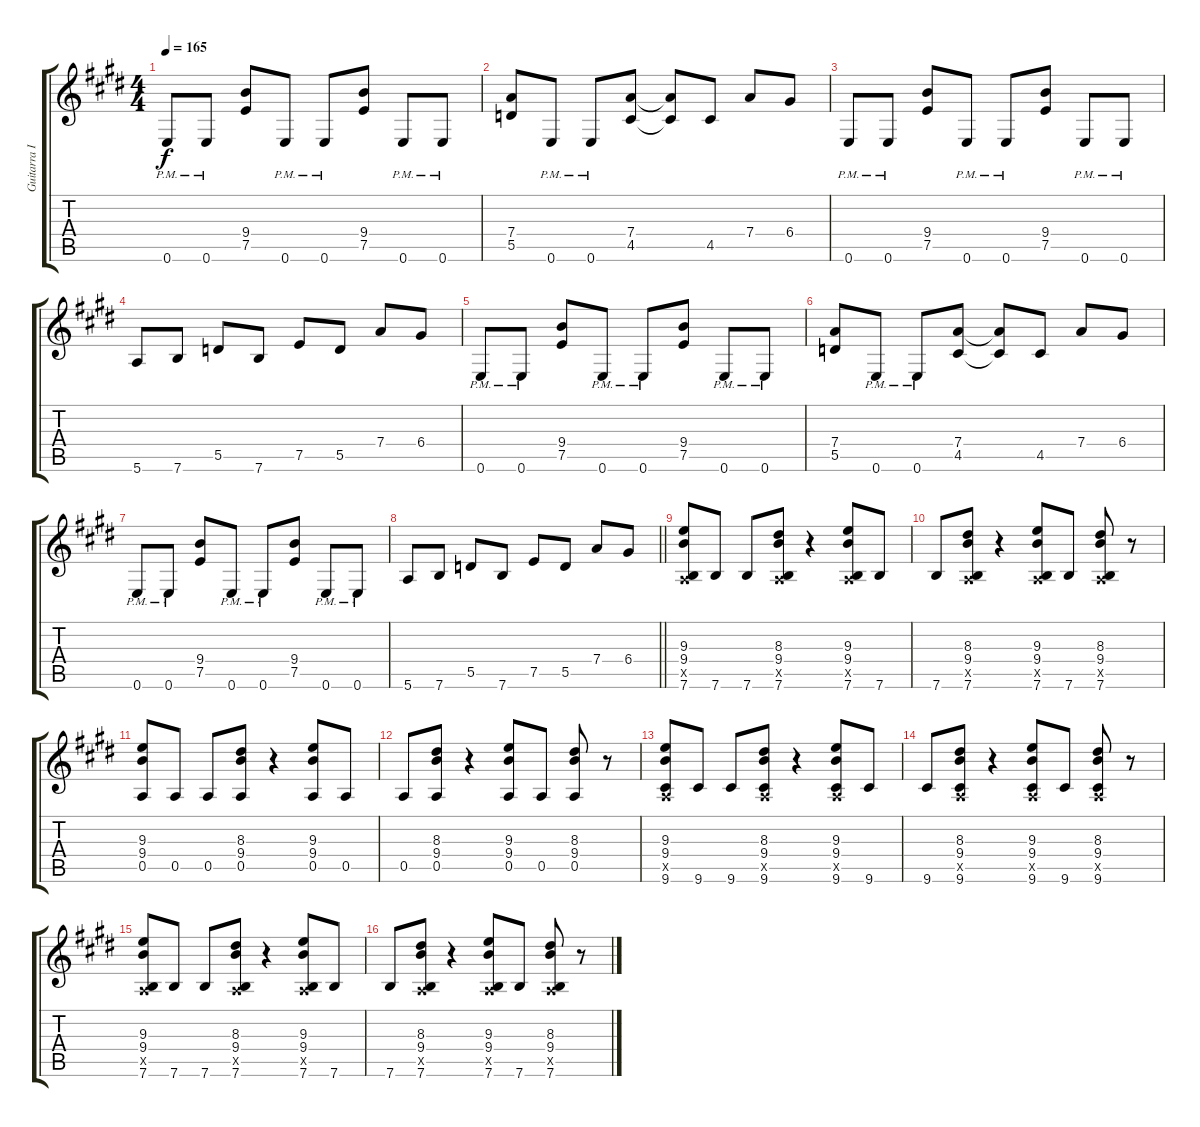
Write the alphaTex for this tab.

\track ("Guitarra II" "Guitarra I") {instrument overdrivenguitar}
\staff {score tabs}
\tuning (E4 B3 G3 D3 A2 E2) {hide}
\ts (4 4)
\tempo 165
\clef g2
\ks e
0.6{pm}.8{dy f} 0.6{pm}.8 (9.4 7.5).8 0.6{pm}.8 0.6{pm}.8 (9.4 7.5).8 0.6{pm}.8 0.6{pm}.8 |
(7.4 5.5).8 0.6{pm}.8 0.6{pm}.8 (7.4 4.5).8 (7.4{t} 4.5{t}).8 4.5.8 7.4.8 6.4.8 |
0.6{pm}.8 0.6{pm}.8 (9.4 7.5).8 0.6{pm}.8 0.6{pm}.8 (9.4 7.5).8 0.6{pm}.8 0.6{pm}.8 |
5.6.8 7.6.8 5.5.8 7.6.8 7.5.8 5.5.8 7.4.8 6.4.8 |
0.6{pm}.8 0.6{pm}.8 (9.4 7.5).8 0.6{pm}.8 0.6{pm}.8 (9.4 7.5).8 0.6{pm}.8 0.6{pm}.8 |
(7.4 5.5).8 0.6{pm}.8 0.6{pm}.8 (7.4 4.5).8 (7.4{t} 4.5{t}).8 4.5.8 7.4.8 6.4.8 |
0.6{pm}.8 0.6{pm}.8 (9.4 7.5).8 0.6{pm}.8 0.6{pm}.8 (9.4 7.5).8 0.6{pm}.8 0.6{pm}.8 |
\barLineRight lightlight
5.6.8 7.6.8 5.5.8 7.6.8 7.5.8 5.5.8 7.4.8 6.4.8 |
(9.3 9.4 0.5{x} 7.6).8 7.6.8 7.6.8 (8.3 9.4 0.5{x} 7.6).8 r.4 (9.3 9.4 0.5{x} 7.6).8 7.6.8 |
7.6.8 (8.3 9.4 0.5{x} 7.6).8 r.4 (9.3 9.4 0.5{x} 7.6).8 7.6.8 (8.3 9.4 0.5{x} 7.6).8 r.8 |
(9.3 9.4 0.5).8 0.5.8 0.5.8 (8.3 9.4 0.5).8 r.4 (9.3 9.4 0.5).8 0.5.8 |
0.5.8 (8.3 9.4 0.5).8 r.4 (9.3 9.4 0.5).8 0.5.8 (8.3 9.4 0.5).8 r.8 |
(9.3 9.4 0.5{x} 9.6).8 9.6.8 9.6.8 (8.3 9.4 0.5{x} 9.6).8 r.4 (9.3 9.4 0.5{x} 9.6).8 9.6.8 |
9.6.8 (8.3 9.4 0.5{x} 9.6).8 r.4 (9.3 9.4 0.5{x} 9.6).8 9.6.8 (8.3 9.4 0.5{x} 9.6).8 r.8 |
(9.3 9.4 0.5{x} 7.6).8 7.6.8 7.6.8 (8.3 9.4 0.5{x} 7.6).8 r.4 (9.3 9.4 0.5{x} 7.6).8 7.6.8 |
7.6.8 (8.3 9.4 0.5{x} 7.6).8 r.4 (9.3 9.4 0.5{x} 7.6).8 7.6.8 (8.3 9.4 0.5{x} 7.6).8 r.8
